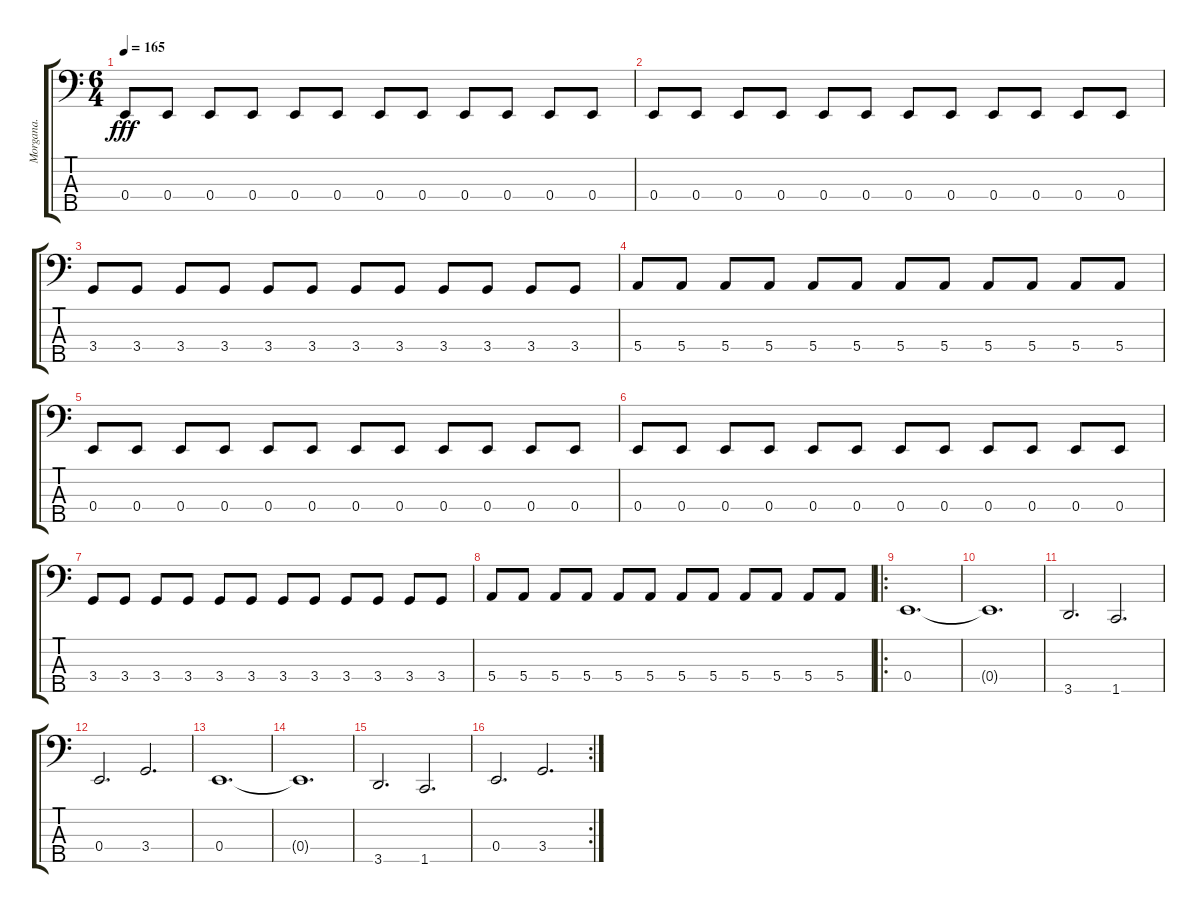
\track ("Morgana." "Morgana.") {instrument electricbasspick}
\staff {score tabs}
\tuning (G2 D2 A1 E1 B0) {hide}
\ts (6 4)
\tempo 165
\clef f4
\ks c
0.4.8{dy fff instrument electricbasspick} 0.4.8 0.4.8 0.4.8 0.4.8 0.4.8 0.4.8 0.4.8 0.4.8 0.4.8 0.4.8 0.4.8 |
0.4.8 0.4.8 0.4.8 0.4.8 0.4.8 0.4.8 0.4.8 0.4.8 0.4.8 0.4.8 0.4.8 0.4.8 |
3.4.8 3.4.8 3.4.8 3.4.8 3.4.8 3.4.8 3.4.8 3.4.8 3.4.8 3.4.8 3.4.8 3.4.8 |
5.4.8 5.4.8 5.4.8 5.4.8 5.4.8 5.4.8 5.4.8 5.4.8 5.4.8 5.4.8 5.4.8 5.4.8 |
0.4.8 0.4.8 0.4.8 0.4.8 0.4.8 0.4.8 0.4.8 0.4.8 0.4.8 0.4.8 0.4.8 0.4.8 |
0.4.8 0.4.8 0.4.8 0.4.8 0.4.8 0.4.8 0.4.8 0.4.8 0.4.8 0.4.8 0.4.8 0.4.8 |
3.4.8 3.4.8 3.4.8 3.4.8 3.4.8 3.4.8 3.4.8 3.4.8 3.4.8 3.4.8 3.4.8 3.4.8 |
5.4.8 5.4.8 5.4.8 5.4.8 5.4.8 5.4.8 5.4.8 5.4.8 5.4.8 5.4.8 5.4.8 5.4.8 |
\ro
0.4.1{d} |
0.4{t}.1{d} |
3.5.2{d} 1.5.2{d} |
0.4.2{d} 3.4.2{d} |
0.4.1{d} |
0.4{t}.1{d} |
3.5.2{d} 1.5.2{d} |
\rc 2
0.4.2{d} 3.4.2{d}
